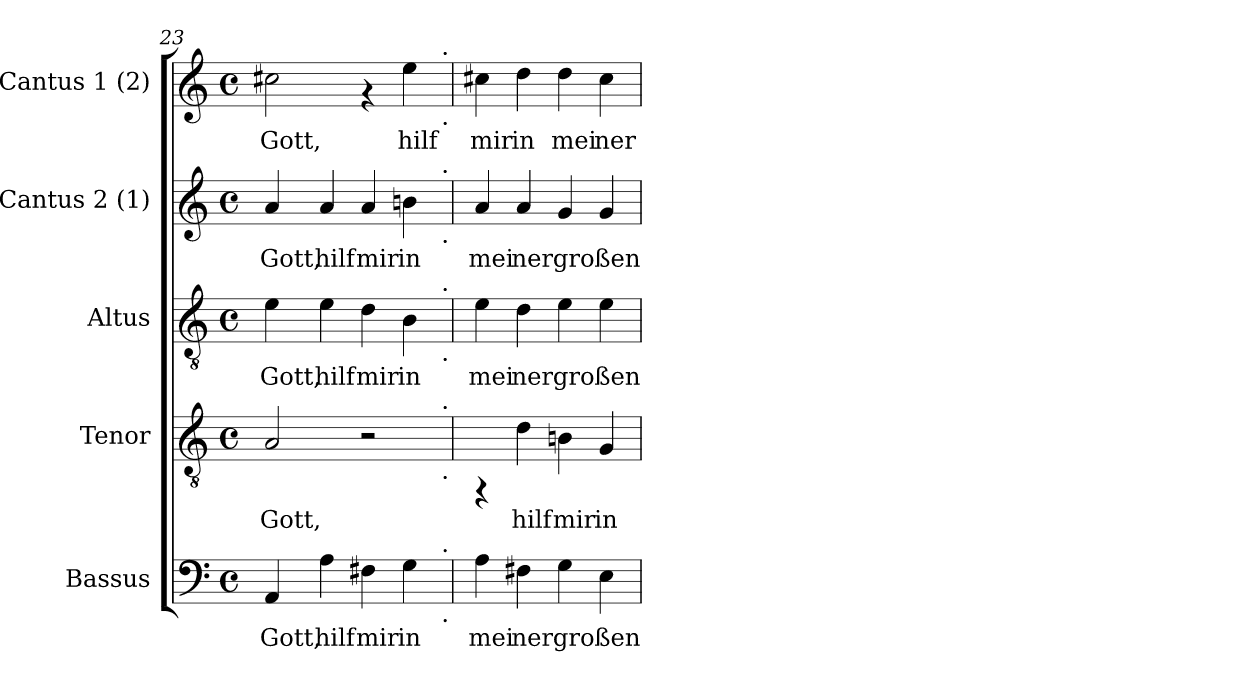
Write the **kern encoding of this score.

**kern	**text	**kern	**text	**kern	**text	**kern	**text	**kern	**text
*part5	*part5	*part4	*part4	*part3	*part3	*part2	*part2	*part1	*part1
*staff5	*staff5	*staff4	*staff4	*staff3	*staff3	*staff2	*staff2	*staff1	*staff1
*I"Bassus	*	*I"Tenor	*	*I"Altus	*	*I"Cantus 2 (1)	*	*I"Cantus 1 (2)	*
*I'Bassus	*	*I'Tenor	*	*I'Altus	*	*I'Cantus 2	*	*I'Cantus 1	*
*clefF4	*	*clefGv2	*	*clefGv2	*	*clefG2	*	*clefG2	*
*k[]	*	*k[]	*	*k[]	*	*k[]	*	*k[]	*
*C:	*	*C:	*	*C:	*	*C:	*	*C:	*
*M4/4	*	*M4/4	*	*M4/4	*	*M4/4	*	*M4/4	*
*met(c)	*	*met(c)	*	*met(c)	*	*met(c)	*	*met(c)	*
=23	=23	=23	=23	=23	=23	=23	=23	=23	=23
!	!LO:LY:b:cj	!	!LO:LY:b:cj	!	!LO:LY:b:cj	!	!LO:LY:b:cj	!	!LO:LY:b:cj
*^	*	*^	*	*^	*	*^	*	*^	*
4AA/	2ryy	Gott,	2A/	2ryy	Gott,	4e\	2ryy	Gott,	4a/	2ryy	Gott,	2cc#X\	2ryy	Gott,
!	!	!LO:LY:b:cj	!	!	!	!	!	!LO:LY:b:cj	!	!	!LO:LY:b:cj	!	!	!
4A\	.	hilf	.	.	.	4e\	.	hilf	4a/	.	hilf	.	.	.
!	!	!LO:LY:b:cj	!	!	!	!	!	!LO:LY:b:cj	!	!	!LO:LY:b:cj	!	!	!
4F#X\	4...ryy	mir	2r	4...ryy	.	4d\	4...ryy	mir	4a/	4...ryy	mir	4rf	4...ryy	.
!	!	!LO:LY:b:cj	!	!	!	!	!	!LO:LY:b:cj	!	!	!LO:LY:b:cj	!	!	!LO:LY:b:cj
4G\	.	in	.	.	.	4B\	.	in	4bn\	.	in	4ee\	.	hilf
!	!	!	!	!	!	!	!	!	!	!	!	!	!LO:TX:a:t=.	!
!	!	!	!	!	!	!	!	!	!	!	!	!	!LO:TX:b:t=.	!
!	!	!	!	!	!	!	!	!	!	!LO:TX:a:t=.	!	!	!	!
!	!	!	!	!	!	!	!	!	!	!LO:TX:b:t=.	!	!	!	!
!	!	!	!	!	!	!	!LO:TX:a:t=.	!	!	!	!	!	!	!
!	!	!	!	!	!	!	!LO:TX:b:t=.	!	!	!	!	!	!	!
!	!	!	!	!LO:TX:a:t=.	!	!	!	!	!	!	!	!	!	!
!	!	!	!	!LO:TX:b:t=.	!	!	!	!	!	!	!	!	!	!
!	!LO:TX:a:t=.	!	!	!	!	!	!	!	!	!	!	!	!	!
!	!LO:TX:b:t=.	!	!	!	!	!	!	!	!	!	!	!	!	!
.	32ryy	.	.	32ryy	.	.	32ryy	.	.	32ryy	.	.	32ryy	.
!!LO:PB:g=z
=24	=24	=24	=24	=24	=24	=24	=24	=24	=24	=24	=24	=24	=24	=24
!	!	!LO:LY:b:cj	!	!	!	!	!	!LO:LY:b:cj	!	!	!LO:LY:b:cj	!	!	!LO:LY:b:cj
*v	*v	*	*	*	*	*v	*v	*	*v	*v	*	*v	*v	*
*	*	*v	*v	*	*	*	*	*	*	*
4A\	mei	4rFF	.	4e\	mei	4a/	mei	4cc#X\	mir
!	!LO:LY:b:cj	!	!LO:LY:b:cj	!	!LO:LY:b:cj	!	!LO:LY:b:cj	!	!LO:LY:b:cj
4F#X\	ner	4d\	hilf	4d\	ner	4a/	ner	4dd\	in
!	!LO:LY:b:cj	!	!LO:LY:b:cj	!	!LO:LY:b:cj	!	!LO:LY:b:cj	!	!LO:LY:b:cj
4G\	gro	4Bn\	mir	4e\	gro	4g/	gro	4dd\	mei
!	!LO:LY:b:cj	!	!LO:LY:b:cj	!	!LO:LY:b:cj	!	!LO:LY:b:cj	!	!LO:LY:b:cj
4E\	ßen	4G/	in	4e\	ßen	4g/	ßen	4cc#\	ner
=	=	=	=	=	=	=	=	=	=
*-	*-	*-	*-	*-	*-	*-	*-	*-	*-
